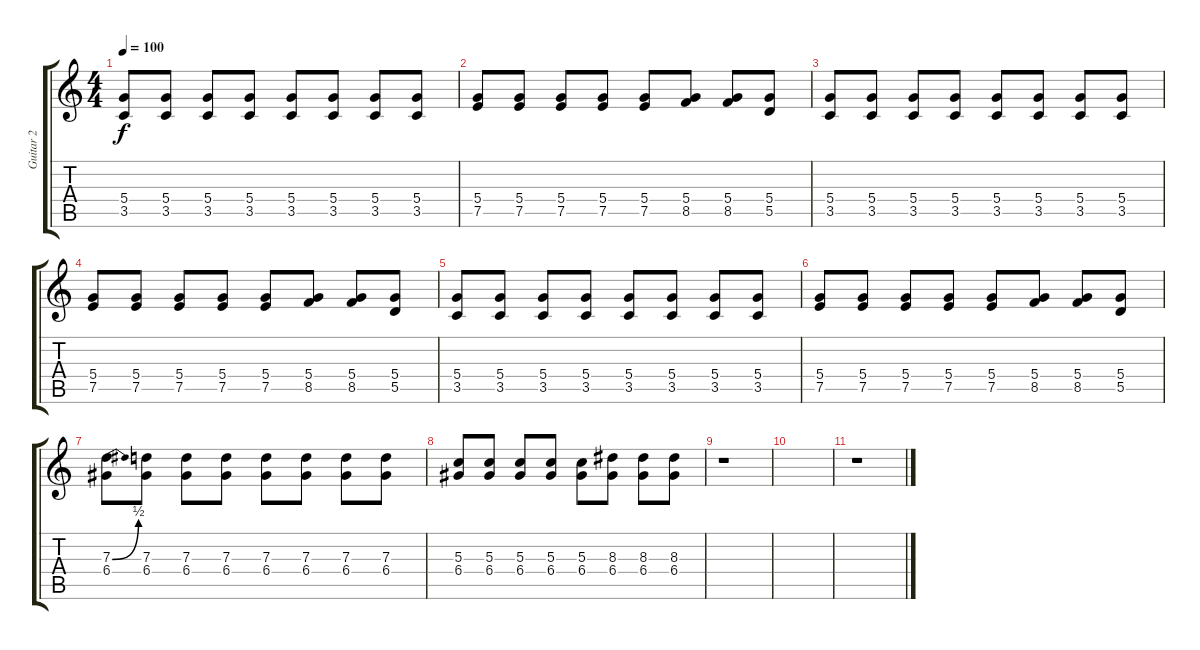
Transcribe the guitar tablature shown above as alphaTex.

\track ("Guitar 2" "Guitar 2") {instrument acousticguitarsteel}
\staff {score tabs}
\tuning (E4 B3 G3 D3 A2 E2) {hide}
\ts (4 4)
\tempo 100
\clef g2
\ks c
(5.4 3.5).8{dy f} (5.4 3.5).8 (5.4 3.5).8 (5.4 3.5).8 (5.4 3.5).8 (5.4 3.5).8 (5.4 3.5).8 (5.4 3.5).8 |
(5.4 7.5).8 (5.4 7.5).8 (5.4 7.5).8 (5.4 7.5).8 (5.4 7.5).8 (5.4 8.5).8 (5.4 8.5).8 (5.4 5.5).8 |
(5.4 3.5).8 (5.4 3.5).8 (5.4 3.5).8 (5.4 3.5).8 (5.4 3.5).8 (5.4 3.5).8 (5.4 3.5).8 (5.4 3.5).8 |
(5.4 7.5).8 (5.4 7.5).8 (5.4 7.5).8 (5.4 7.5).8 (5.4 7.5).8 (5.4 8.5).8 (5.4 8.5).8 (5.4 5.5).8 |
(5.4 3.5).8 (5.4 3.5).8 (5.4 3.5).8 (5.4 3.5).8 (5.4 3.5).8 (5.4 3.5).8 (5.4 3.5).8 (5.4 3.5).8 |
(5.4 7.5).8 (5.4 7.5).8 (5.4 7.5).8 (5.4 7.5).8 (5.4 7.5).8 (5.4 8.5).8 (5.4 8.5).8 (5.4 5.5).8 |
(7.3{be (bend 0 0 60 2)} 6.4).8 (7.3 6.4).8 (7.3 6.4).8 (7.3 6.4).8 (7.3 6.4).8 (7.3 6.4).8 (7.3 6.4).8 (7.3 6.4).8 |
(5.3 6.4).8 (5.3 6.4).8 (5.3 6.4).8 (5.3 6.4).8 (5.3 6.4).8 (8.3 6.4).8 (8.3 6.4).8 (8.3 6.4).8 |
r.1 |
|
r.1
